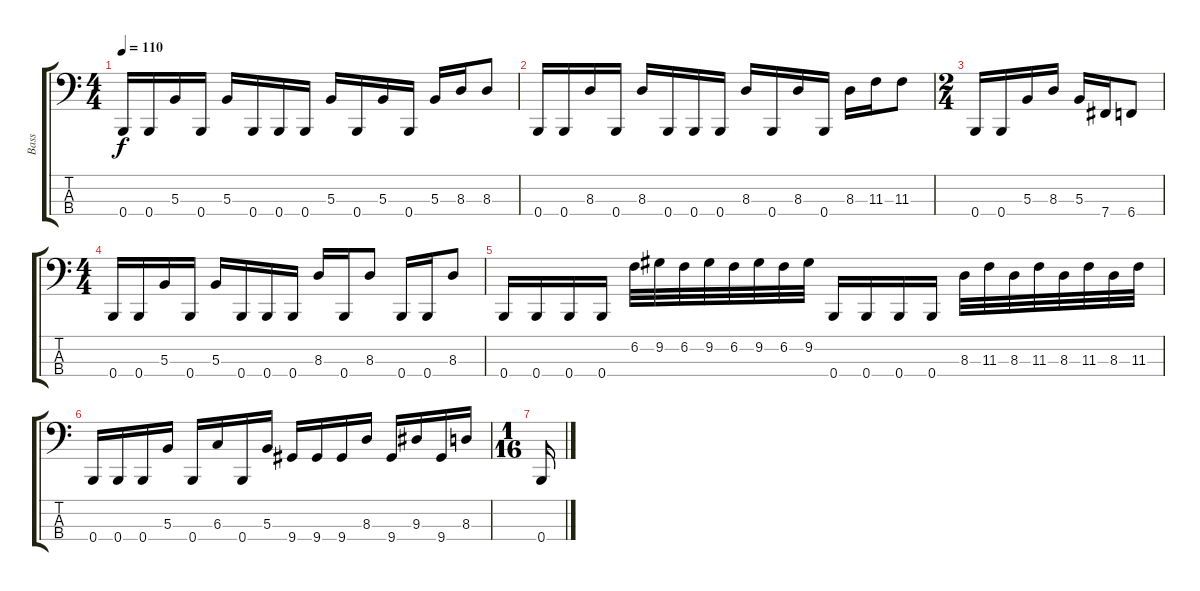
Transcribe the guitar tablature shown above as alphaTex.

\track ("Bass" "Bass") {instrument electricbasspick}
\staff {score tabs}
\tuning (E2 B1 Gb1 B0) {hide}
\ts (4 4)
\tempo 110
\clef f4
\ks c
0.4.16{dy f} 0.4.16 5.3.16 0.4.16 5.3.16 0.4.16 0.4.16 0.4.16 5.3.16 0.4.16 5.3.16 0.4.16 5.3.16 8.3.16 8.3.8 |
0.4.16 0.4.16 8.3.16 0.4.16 8.3.16 0.4.16 0.4.16 0.4.16 8.3.16 0.4.16 8.3.16 0.4.16 8.3.16 11.3.16 11.3.8 |
\ts (2 4)
0.4.16 0.4.16 5.3.16 8.3.16 5.3.16 7.4.16 6.4.8 |
\ts (4 4)
0.4.16 0.4.16 5.3.16 0.4.16 5.3.16 0.4.16 0.4.16 0.4.16 8.3.16 0.4.16 8.3.8 0.4.16 0.4.16 8.3.8 |
0.4.16 0.4.16 0.4.16 0.4.16 6.2.32 9.2.32 6.2.32 9.2.32 6.2.32 9.2.32 6.2.32 9.2.32 0.4.16 0.4.16 0.4.16 0.4.16 8.3.32 11.3.32 8.3.32 11.3.32 8.3.32 11.3.32 8.3.32 11.3.32 |
0.4.16 0.4.16 0.4.16 5.3.16 0.4.16 6.3.16 0.4.16 5.3.16 9.4.16 9.4.16 9.4.16 8.3.16 9.4.16 9.3.16 9.4.16 8.3.16 |
\ts (1 16)
0.4.16
